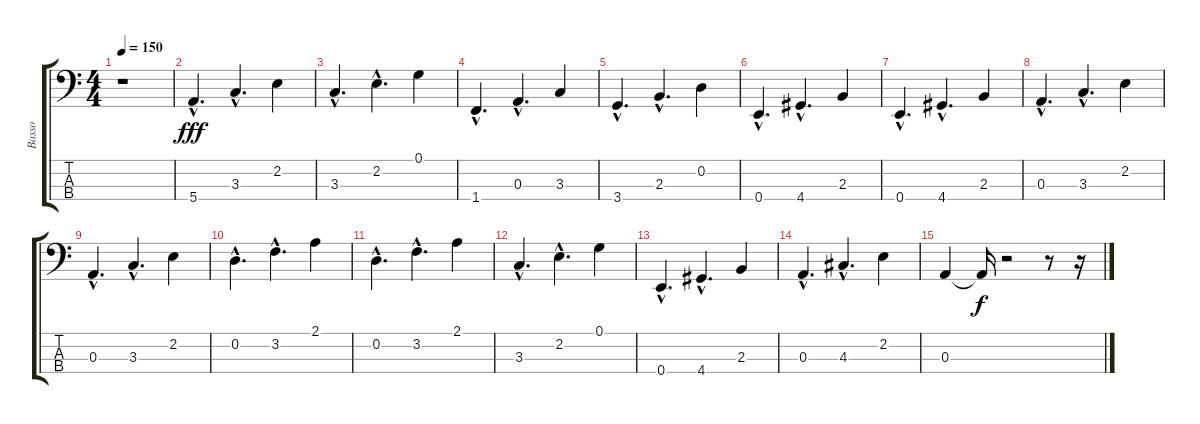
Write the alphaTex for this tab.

\track ("Basso" "Basso") {instrument electricbasspick}
\staff {score tabs}
\tuning (G2 D2 A1 E1) {hide}
\ts (4 4)
\tempo 150
\clef f4
\ks c
r.1{dy fff instrument electricbasspick} |
5.4{hac}.4{d} 3.3{hac}.4{d} 2.2.4 |
3.3{hac}.4{d} 2.2{hac}.4{d} 0.1.4 |
1.4{hac}.4{d} 0.3{hac}.4{d} 3.3.4 |
3.4{hac}.4{d} 2.3{hac}.4{d} 0.2.4 |
0.4{hac}.4{d} 4.4{hac}.4{d} 2.3.4 |
0.4{hac}.4{d} 4.4{hac}.4{d} 2.3.4 |
0.3{hac}.4{d} 3.3{hac}.4{d} 2.2.4 |
0.3{hac}.4{d} 3.3{hac}.4{d} 2.2.4 |
0.2{hac}.4{d} 3.2{hac}.4{d} 2.1.4 |
0.2{hac}.4{d} 3.2{hac}.4{d} 2.1.4 |
3.3{hac}.4{d} 2.2{hac}.4{d} 0.1.4 |
0.4{hac}.4{d} 4.4{hac}.4{d} 2.3.4 |
0.3{hac}.4{d} 4.3{hac}.4{d} 2.2.4 |
0.3.4 0.3{t}.16{dy f} r.2 r.8 r.16
